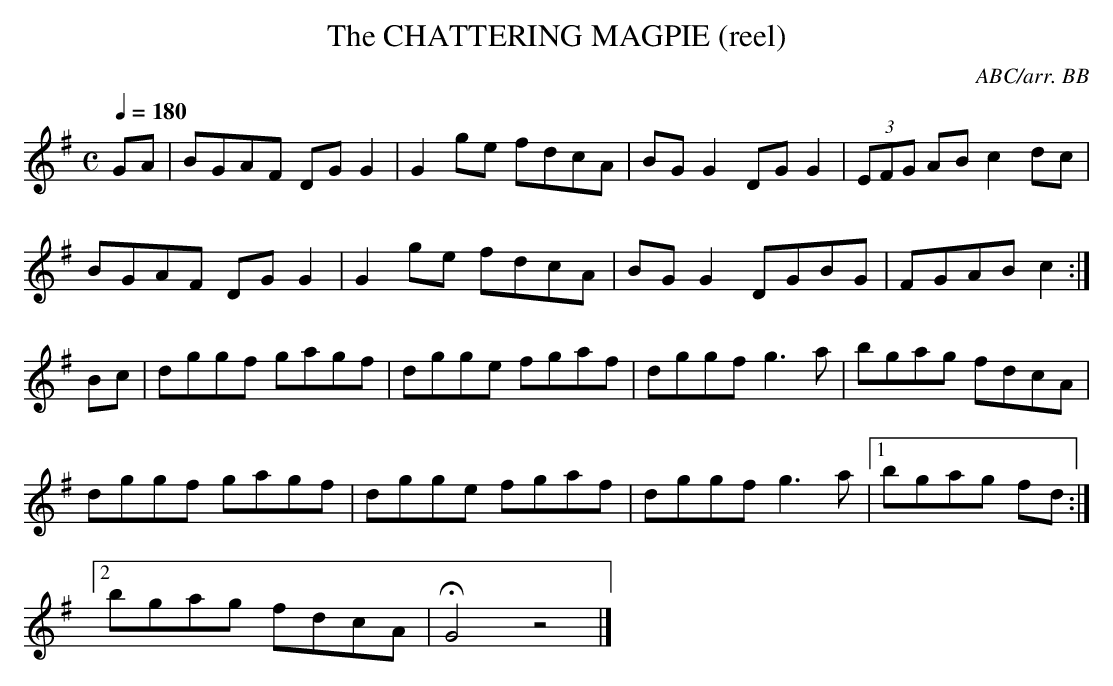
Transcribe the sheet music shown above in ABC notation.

X:1
T:CHATTERING MAGPIE (reel), The
C:ABC/arr. BB
M:C
L:1/8
Q:1/4=180
K:G
GA|BGAF DGG2|G2ge fdcA|BGG2 DGG2|(3EFG AB c2dc|
BGAF DGG2|G2ge fdcA|BGG2 DGBG|FGAB c2:|
Bc|dggf gagf|dgge fgaf|dggf g3a|bgag fdcA|
dggf gagf|dgge fgaf|dggf g3a|1 bgag fd:|
[2 bgag fdcA|HG4z4|]
